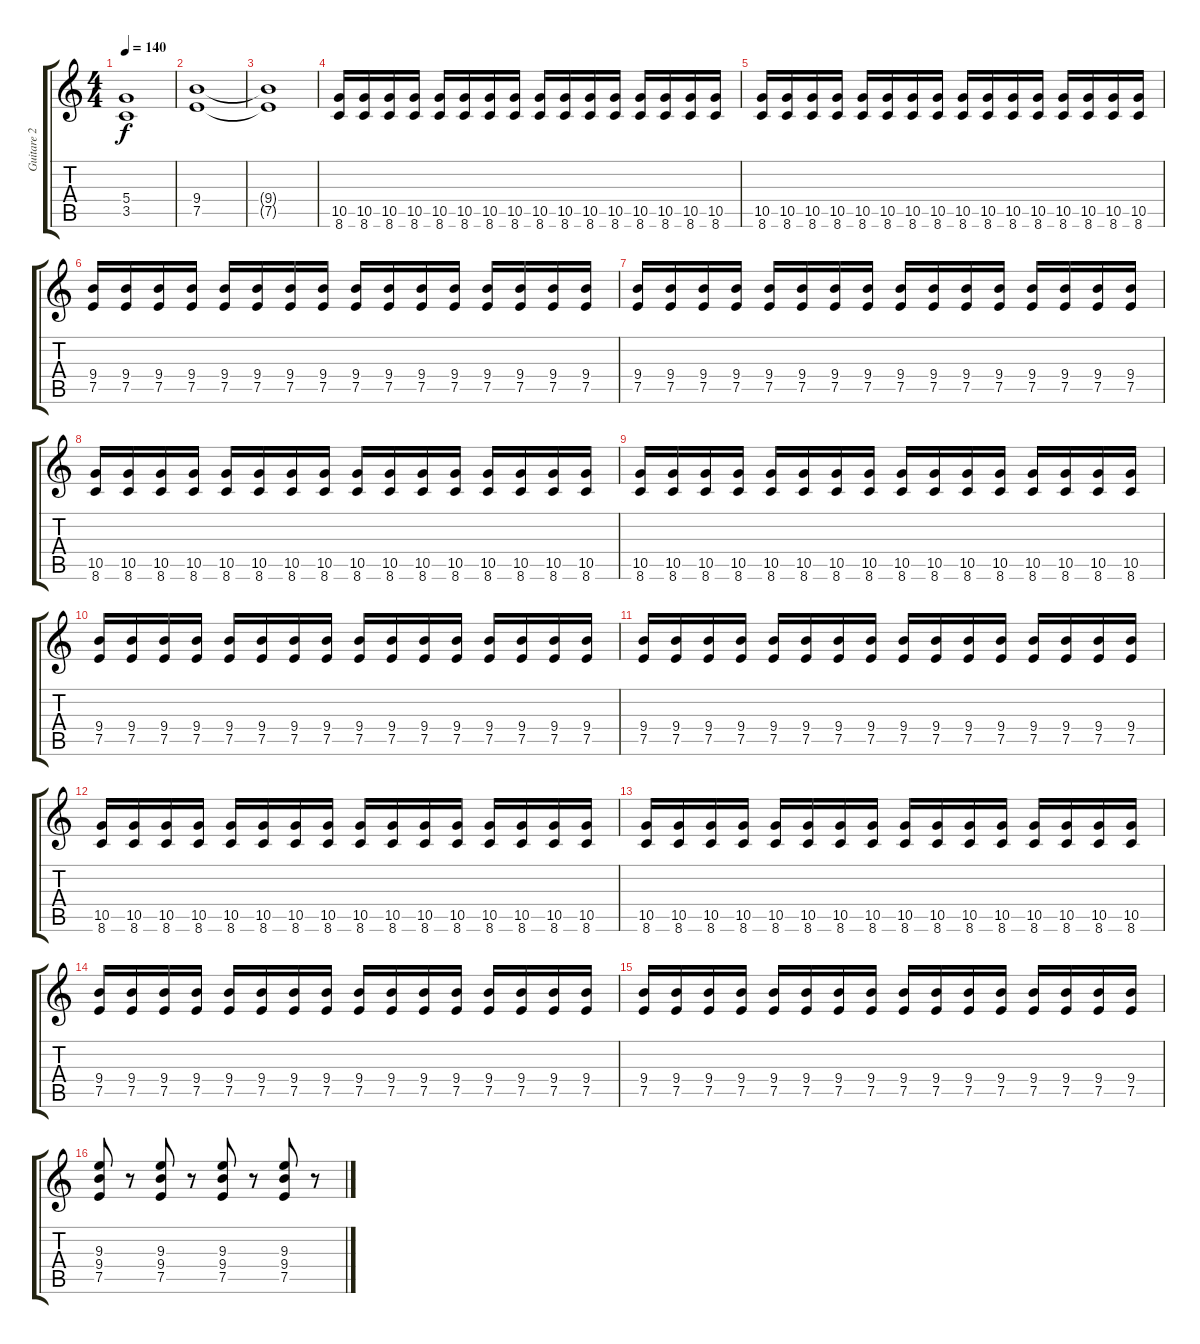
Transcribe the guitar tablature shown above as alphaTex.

\track ("Guitare 2" "Guitare 2") {instrument distortionguitar}
\staff {score tabs}
\tuning (E4 B3 G3 D3 A2 E2) {hide}
\ts (4 4)
\tempo 140
\clef g2
\ks c
(5.4{t} 3.5{t}).1{dy f} |
(9.4 7.5).1 |
(9.4{t} 7.5{t}).1 |
(10.5 8.6).16{volume 12} (10.5 8.6).16 (10.5 8.6).16 (10.5 8.6).16 (10.5 8.6).16 (10.5 8.6).16 (10.5 8.6).16 (10.5 8.6).16 (10.5 8.6).16 (10.5 8.6).16 (10.5 8.6).16 (10.5 8.6).16 (10.5 8.6).16 (10.5 8.6).16 (10.5 8.6).16 (10.5 8.6).16 |
(10.5 8.6).16 (10.5 8.6).16 (10.5 8.6).16 (10.5 8.6).16 (10.5 8.6).16 (10.5 8.6).16 (10.5 8.6).16 (10.5 8.6).16 (10.5 8.6).16 (10.5 8.6).16 (10.5 8.6).16 (10.5 8.6).16 (10.5 8.6).16 (10.5 8.6).16 (10.5 8.6).16 (10.5 8.6).16 |
(9.4 7.5).16 (9.4 7.5).16 (9.4 7.5).16 (9.4 7.5).16 (9.4 7.5).16 (9.4 7.5).16 (9.4 7.5).16 (9.4 7.5).16 (9.4 7.5).16 (9.4 7.5).16 (9.4 7.5).16 (9.4 7.5).16 (9.4 7.5).16 (9.4 7.5).16 (9.4 7.5).16 (9.4 7.5).16 |
(9.4 7.5).16 (9.4 7.5).16 (9.4 7.5).16 (9.4 7.5).16 (9.4 7.5).16 (9.4 7.5).16 (9.4 7.5).16 (9.4 7.5).16 (9.4 7.5).16 (9.4 7.5).16 (9.4 7.5).16 (9.4 7.5).16 (9.4 7.5).16 (9.4 7.5).16 (9.4 7.5).16 (9.4 7.5).16 |
(10.5 8.6).16{volume 12} (10.5 8.6).16 (10.5 8.6).16 (10.5 8.6).16 (10.5 8.6).16 (10.5 8.6).16 (10.5 8.6).16 (10.5 8.6).16 (10.5 8.6).16 (10.5 8.6).16 (10.5 8.6).16 (10.5 8.6).16 (10.5 8.6).16 (10.5 8.6).16 (10.5 8.6).16 (10.5 8.6).16 |
(10.5 8.6).16 (10.5 8.6).16 (10.5 8.6).16 (10.5 8.6).16 (10.5 8.6).16 (10.5 8.6).16 (10.5 8.6).16 (10.5 8.6).16 (10.5 8.6).16 (10.5 8.6).16 (10.5 8.6).16 (10.5 8.6).16 (10.5 8.6).16 (10.5 8.6).16 (10.5 8.6).16 (10.5 8.6).16 |
(9.4 7.5).16 (9.4 7.5).16 (9.4 7.5).16 (9.4 7.5).16 (9.4 7.5).16 (9.4 7.5).16 (9.4 7.5).16 (9.4 7.5).16 (9.4 7.5).16 (9.4 7.5).16 (9.4 7.5).16 (9.4 7.5).16 (9.4 7.5).16 (9.4 7.5).16 (9.4 7.5).16 (9.4 7.5).16 |
(9.4 7.5).16 (9.4 7.5).16 (9.4 7.5).16 (9.4 7.5).16 (9.4 7.5).16 (9.4 7.5).16 (9.4 7.5).16 (9.4 7.5).16 (9.4 7.5).16 (9.4 7.5).16 (9.4 7.5).16 (9.4 7.5).16 (9.4 7.5).16 (9.4 7.5).16 (9.4 7.5).16 (9.4 7.5).16 |
(10.5 8.6).16{volume 12} (10.5 8.6).16 (10.5 8.6).16 (10.5 8.6).16 (10.5 8.6).16 (10.5 8.6).16 (10.5 8.6).16 (10.5 8.6).16 (10.5 8.6).16 (10.5 8.6).16 (10.5 8.6).16 (10.5 8.6).16 (10.5 8.6).16 (10.5 8.6).16 (10.5 8.6).16 (10.5 8.6).16 |
(10.5 8.6).16 (10.5 8.6).16 (10.5 8.6).16 (10.5 8.6).16 (10.5 8.6).16 (10.5 8.6).16 (10.5 8.6).16 (10.5 8.6).16 (10.5 8.6).16 (10.5 8.6).16 (10.5 8.6).16 (10.5 8.6).16 (10.5 8.6).16 (10.5 8.6).16 (10.5 8.6).16 (10.5 8.6).16 |
(9.4 7.5).16 (9.4 7.5).16 (9.4 7.5).16 (9.4 7.5).16 (9.4 7.5).16 (9.4 7.5).16 (9.4 7.5).16 (9.4 7.5).16 (9.4 7.5).16 (9.4 7.5).16 (9.4 7.5).16 (9.4 7.5).16 (9.4 7.5).16 (9.4 7.5).16 (9.4 7.5).16 (9.4 7.5).16 |
(9.4 7.5).16 (9.4 7.5).16 (9.4 7.5).16 (9.4 7.5).16 (9.4 7.5).16 (9.4 7.5).16 (9.4 7.5).16 (9.4 7.5).16 (9.4 7.5).16 (9.4 7.5).16 (9.4 7.5).16 (9.4 7.5).16 (9.4 7.5).16 (9.4 7.5).16 (9.4 7.5).16 (9.4 7.5).16 |
(9.3 9.4 7.5).8 r.8 (9.3 9.4 7.5).8 r.8 (9.3 9.4 7.5).8 r.8 (9.3 9.4 7.5).8 r.8
